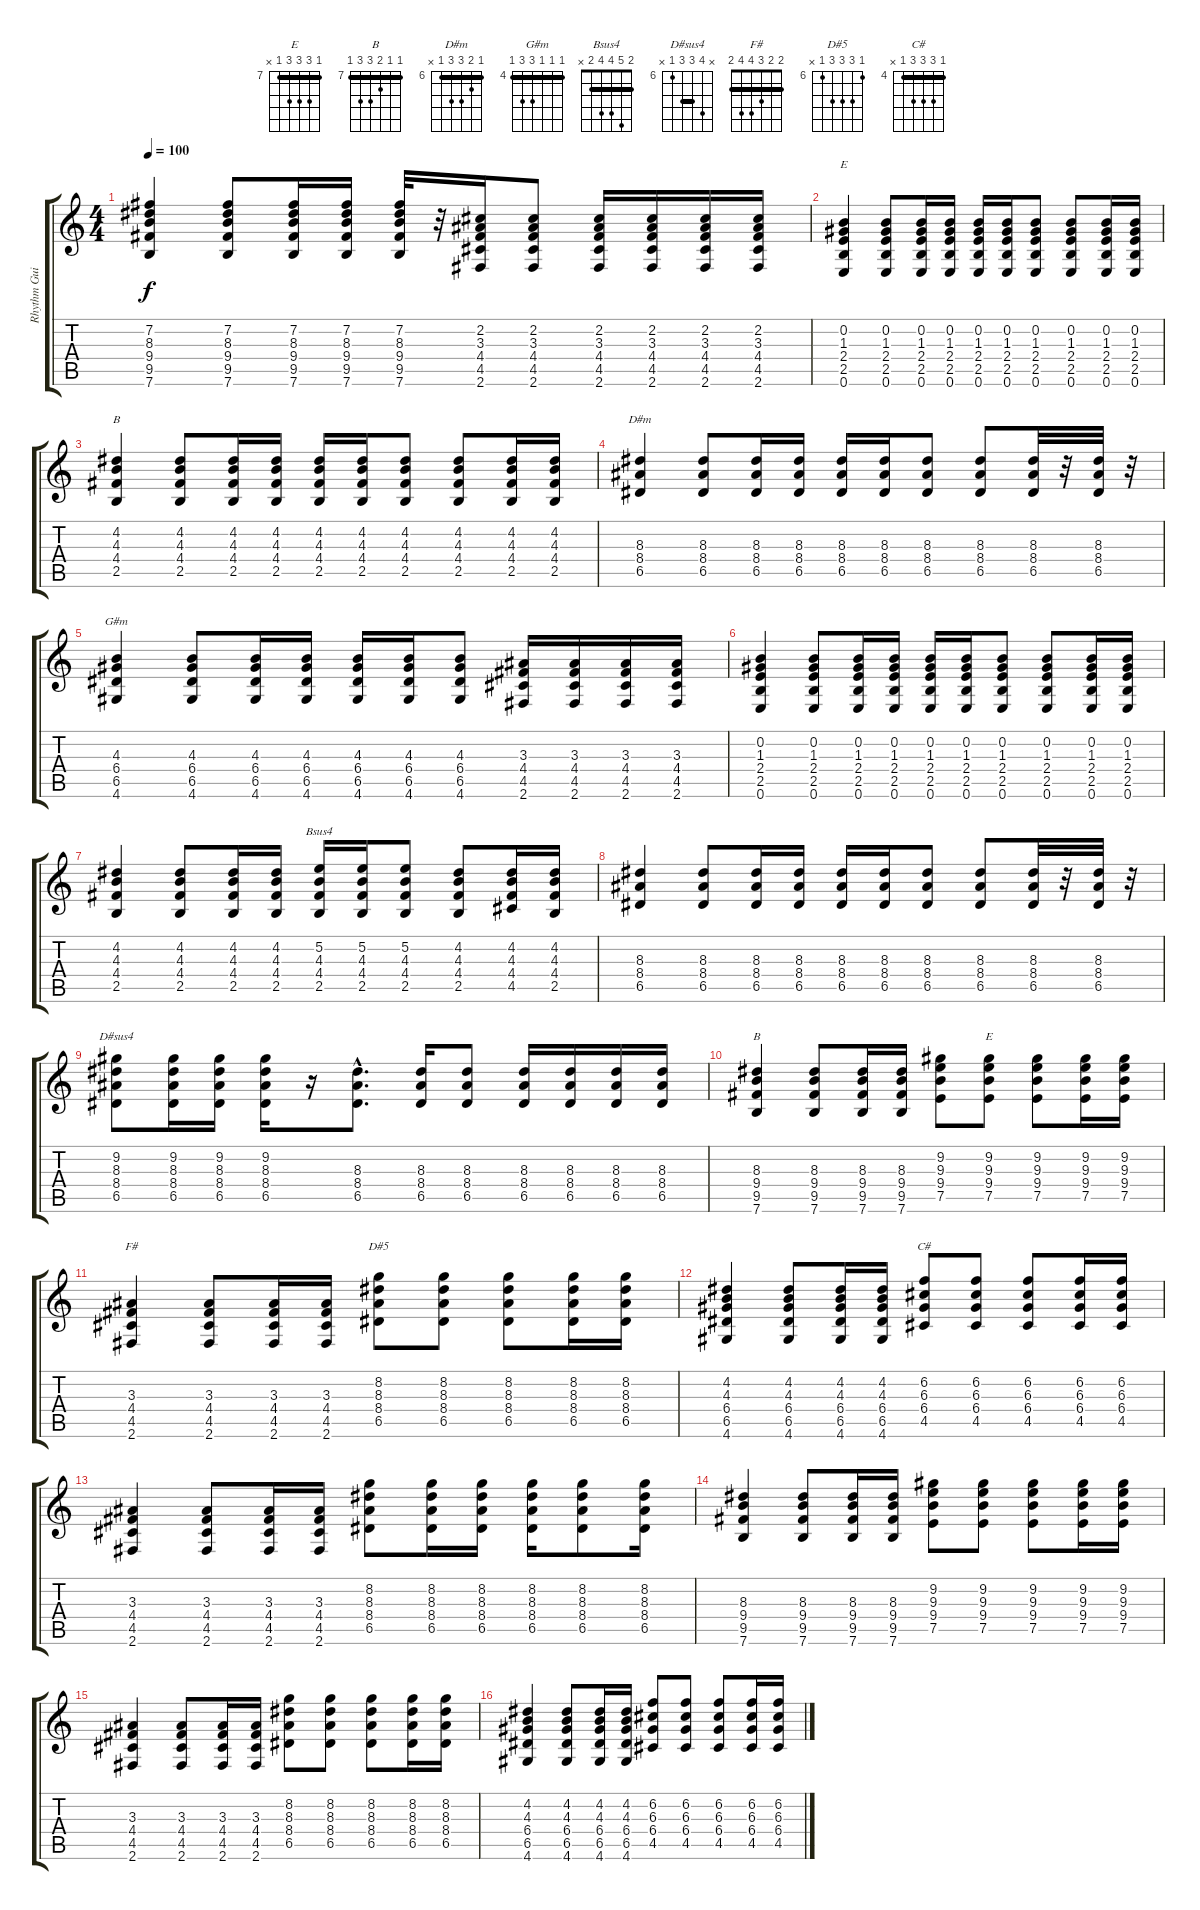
\track ("Rhythm Guitar (Acoustic)" "Rhythm Gui") {instrument acousticguitarsteel}
\staff {score tabs}
\tuning (E4 B3 G3 D3 A2 E2) {hide}
\chord ("E" 0 0 1 2 2 0)
\chord ("B" 2 4 4 4 2 x) {barre 2}
\chord ("D#m" 6 7 8 8 6 x) {firstfret 6 barre 6}
\chord ("G#m" 4 4 4 6 6 4) {firstfret 4 barre 4}
\chord ("Bsus4" 2 5 4 4 2 x) {barre 2}
\chord ("D#sus4" x 9 8 8 6 x) {firstfret 6 barre 8}
\chord ("B" 7 7 8 9 9 7) {firstfret 7 barre 7}
\chord ("E" 7 9 9 9 7 x) {firstfret 7 barre 7}
\chord ("F#" 2 2 3 4 4 2) {barre 2}
\chord ("D#5" 6 8 8 8 6 x) {firstfret 6}
\chord ("C#" 4 6 6 6 4 x) {firstfret 4 barre 4}
\ts (4 4)
\tempo 100
\clef g2
\ks c
(7.2 8.3 9.4 9.5 7.6).4{dy f} (7.2 8.3 9.4 9.5 7.6).8 (7.2 8.3 9.4 9.5 7.6).16 (7.2 8.3 9.4 9.5 7.6).16 (7.2 8.3 9.4 9.5 7.6).32 r.32 (2.2 3.3 4.4 4.5 2.6).16 (2.2 3.3 4.4 4.5 2.6).8 (2.2 3.3 4.4 4.5 2.6).16 (2.2 3.3 4.4 4.5 2.6).16 (2.2 3.3 4.4 4.5 2.6).16 (2.2 3.3 4.4 4.5 2.6).16 |
(0.2 1.3 2.4 2.5 0.6).4{ch "E"} (0.2 1.3 2.4 2.5 0.6).8 (0.2 1.3 2.4 2.5 0.6).16 (0.2 1.3 2.4 2.5 0.6).16 (0.2 1.3 2.4 2.5 0.6).16 (0.2 1.3 2.4 2.5 0.6).16 (0.2 1.3 2.4 2.5 0.6).8 (0.2 1.3 2.4 2.5 0.6).8 (0.2 1.3 2.4 2.5 0.6).16 (0.2 1.3 2.4 2.5 0.6).16 |
(4.2 4.3 4.4 2.5).4{ch "B"} (4.2 4.3 4.4 2.5).8 (4.2 4.3 4.4 2.5).16 (4.2 4.3 4.4 2.5).16 (4.2 4.3 4.4 2.5).16 (4.2 4.3 4.4 2.5).16 (4.2 4.3 4.4 2.5).8 (4.2 4.3 4.4 2.5).8 (4.2 4.3 4.4 2.5).16 (4.2 4.3 4.4 2.5).16 |
(8.3 8.4 6.5).4{ch "D#m"} (8.3 8.4 6.5).8 (8.3 8.4 6.5).16 (8.3 8.4 6.5).16 (8.3 8.4 6.5).16 (8.3 8.4 6.5).16 (8.3 8.4 6.5).8 (8.3 8.4 6.5).8 (8.3 8.4 6.5).32 r.32 (8.3 8.4 6.5).32 r.32 |
(4.3 6.4 6.5 4.6).4{ch "G#m"} (4.3 6.4 6.5 4.6).8 (4.3 6.4 6.5 4.6).16 (4.3 6.4 6.5 4.6).16 (4.3 6.4 6.5 4.6).16 (4.3 6.4 6.5 4.6).16 (4.3 6.4 6.5 4.6).8 (3.3 4.4 4.5 2.6).16 (3.3 4.4 4.5 2.6).16 (3.3 4.4 4.5 2.6).16 (3.3 4.4 4.5 2.6).16 |
(0.2 1.3 2.4 2.5 0.6).4 (0.2 1.3 2.4 2.5 0.6).8 (0.2 1.3 2.4 2.5 0.6).16 (0.2 1.3 2.4 2.5 0.6).16 (0.2 1.3 2.4 2.5 0.6).16 (0.2 1.3 2.4 2.5 0.6).16 (0.2 1.3 2.4 2.5 0.6).8 (0.2 1.3 2.4 2.5 0.6).8 (0.2 1.3 2.4 2.5 0.6).16 (0.2 1.3 2.4 2.5 0.6).16 |
(4.2 4.3 4.4 2.5).4 (4.2 4.3 4.4 2.5).8 (4.2 4.3 4.4 2.5).16 (4.2 4.3 4.4 2.5).16 (5.2 4.3 4.4 2.5).16{ch "Bsus4"} (5.2 4.3 4.4 2.5).16 (5.2 4.3 4.4 2.5).8 (4.2 4.3 4.4 2.5).8 (4.2 4.3 4.4 4.5).16 (4.2 4.3 4.4 2.5).16 |
(8.3 8.4 6.5).4 (8.3 8.4 6.5).8 (8.3 8.4 6.5).16 (8.3 8.4 6.5).16 (8.3 8.4 6.5).16 (8.3 8.4 6.5).16 (8.3 8.4 6.5).8 (8.3 8.4 6.5).8 (8.3 8.4 6.5).32 r.32 (8.3 8.4 6.5).32 r.32 |
(9.2 8.3 8.4 6.5).8{ch "D#sus4"} (9.2 8.3 8.4 6.5).16 (9.2 8.3 8.4 6.5).16 (9.2 8.3 8.4 6.5).16 r.16 (8.3{hac} 8.4{hac} 6.5{hac}).8{d} (8.3 8.4 6.5).16 (8.3 8.4 6.5).8 (8.3 8.4 6.5).16 (8.3 8.4 6.5).16 (8.3 8.4 6.5).16 (8.3 8.4 6.5).16 |
(8.3 9.4 9.5 7.6).4{ch "B"} (8.3 9.4 9.5 7.6).8 (8.3 9.4 9.5 7.6).16 (8.3 9.4 9.5 7.6).16 (9.2 9.3 9.4 7.5).8 (9.2 9.3 9.4 7.5).8{ch "E"} (9.2 9.3 9.4 7.5).8 (9.2 9.3 9.4 7.5).16 (9.2 9.3 9.4 7.5).16 |
(3.3 4.4 4.5 2.6).4{ch "F#"} (3.3 4.4 4.5 2.6).8 (3.3 4.4 4.5 2.6).16 (3.3 4.4 4.5 2.6).16 (8.2 8.3 8.4 6.5).8{ch "D#5"} (8.2 8.3 8.4 6.5).8 (8.2 8.3 8.4 6.5).8 (8.2 8.3 8.4 6.5).16 (8.2 8.3 8.4 6.5).16 |
(4.2 4.3 6.4 6.5 4.6).4 (4.2 4.3 6.4 6.5 4.6).8 (4.2 4.3 6.4 6.5 4.6).16 (4.2 4.3 6.4 6.5 4.6).16 (6.2 6.3 6.4 4.5).8{ch "C#"} (6.2 6.3 6.4 4.5).8 (6.2 6.3 6.4 4.5).8 (6.2 6.3 6.4 4.5).16 (6.2 6.3 6.4 4.5).16 |
(3.3 4.4 4.5 2.6).4 (3.3 4.4 4.5 2.6).8 (3.3 4.4 4.5 2.6).16 (3.3 4.4 4.5 2.6).16 (8.2 8.3 8.4 6.5).8 (8.2 8.3 8.4 6.5).16 (8.2 8.3 8.4 6.5).16 (8.2 8.3 8.4 6.5).16 (8.2 8.3 8.4 6.5).8 (8.2 8.3 8.4 6.5).16 |
(8.3 9.4 9.5 7.6).4 (8.3 9.4 9.5 7.6).8 (8.3 9.4 9.5 7.6).16 (8.3 9.4 9.5 7.6).16 (9.2 9.3 9.4 7.5).8 (9.2 9.3 9.4 7.5).8 (9.2 9.3 9.4 7.5).8 (9.2 9.3 9.4 7.5).16 (9.2 9.3 9.4 7.5).16 |
(3.3 4.4 4.5 2.6).4 (3.3 4.4 4.5 2.6).8 (3.3 4.4 4.5 2.6).16 (3.3 4.4 4.5 2.6).16 (8.2 8.3 8.4 6.5).8 (8.2 8.3 8.4 6.5).8 (8.2 8.3 8.4 6.5).8 (8.2 8.3 8.4 6.5).16 (8.2 8.3 8.4 6.5).16 |
(4.2 4.3 6.4 6.5 4.6).4 (4.2 4.3 6.4 6.5 4.6).8 (4.2 4.3 6.4 6.5 4.6).16 (4.2 4.3 6.4 6.5 4.6).16 (6.2 6.3 6.4 4.5).8 (6.2 6.3 6.4 4.5).8 (6.2 6.3 6.4 4.5).8 (6.2 6.3 6.4 4.5).16 (6.2 6.3 6.4 4.5).16
